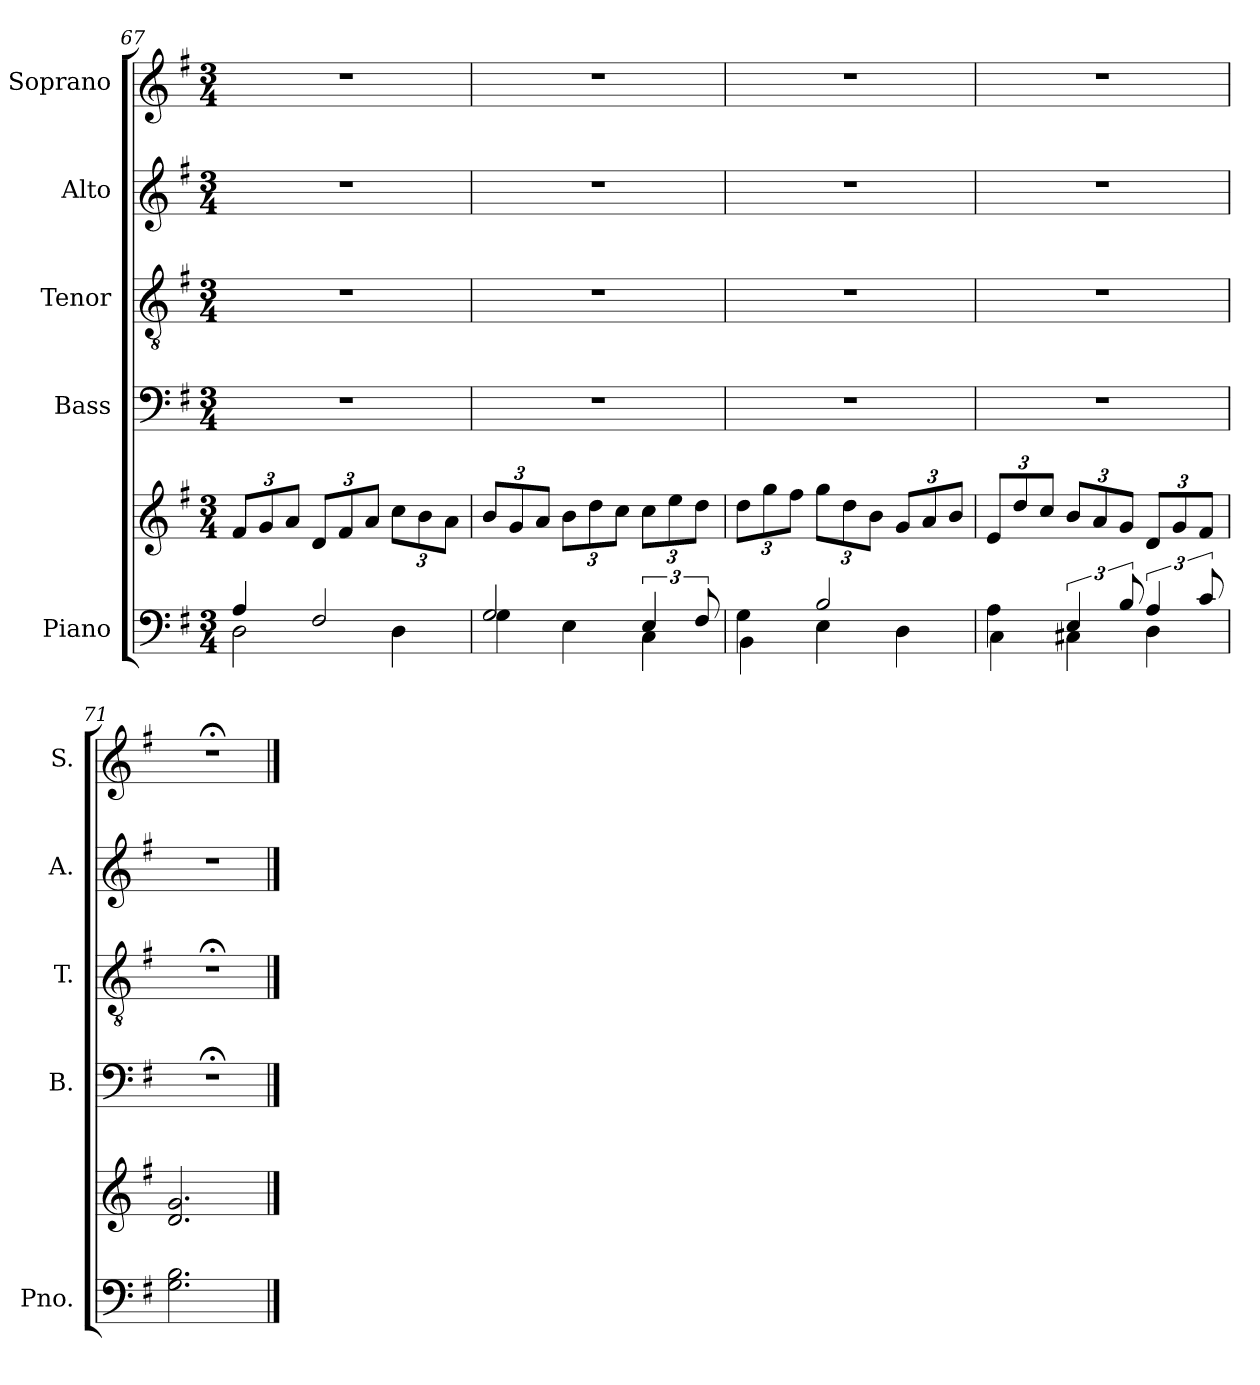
**kern	**kern	**kern	**kern	**kern	**kern
*part5	*part5	*part4	*part3	*part2	*part1
*staff6	*staff5	*staff4	*staff3	*staff2	*staff1
*I"Piano	*	*I"Bass	*I"Tenor	*I"Alto	*I"Soprano
*I'Pno.	*	*I'B.	*I'T.	*I'A.	*I'S.
*clefF4	*clefG2	*clefF4	*clefGv2	*clefG2	*clefG2
*k[f#]	*k[f#]	*k[f#]	*k[f#]	*k[f#]	*k[f#]
*G:	*G:	*G:	*G:	*G:	*G:
*M3/4	*M3/4	*M3/4	*M3/4	*M3/4	*M3/4
=67	=67	=67	=67	=67	=67
*^	*	*	*	*	*
*	*	*Xbrackettup	*	*	*	*
4A/	2D\	12f#/L	2.r	2.r	2.r	2.r
.	.	12g/	.	.	.	.
.	.	12a/J	.	.	.	.
2F#/	.	12d/L	.	.	.	.
.	.	12f#/	.	.	.	.
.	.	12a/J	.	.	.	.
.	4D\	12cc\L	.	.	.	.
.	.	12b\	.	.	.	.
.	.	12a\J	.	.	.	.
=68	=68	=68	=68	=68	=68	=68
2G/	4G\	12b/L	2.r	2.r	2.r	2.r
.	.	12g/	.	.	.	.
.	.	12a/J	.	.	.	.
.	4E\	12b\L	.	.	.	.
.	.	12dd\	.	.	.	.
.	.	12cc\J	.	.	.	.
6E/	4C\	12cc\L	.	.	.	.
.	.	12ee\	.	.	.	.
12F#/	.	12dd\J	.	.	.	.
=69	=69	=69	=69	=69	=69	=69
4G\	4BB\	12dd\L	2.r	2.r	2.r	2.r
.	.	12gg\	.	.	.	.
.	.	12ff#\J	.	.	.	.
2B/	4E\	12gg\L	.	.	.	.
.	.	12dd\	.	.	.	.
.	.	12b\J	.	.	.	.
.	4D\	12g/L	.	.	.	.
.	.	12a/	.	.	.	.
.	.	12b/J	.	.	.	.
=70	=70	=70	=70	=70	=70	=70
4A\	4C\	12e/L	2.r	2.r	2.r	2.r
.	.	12dd/	.	.	.	.
.	.	12cc/J	.	.	.	.
6E/	4C#X\	12b/L	.	.	.	.
.	.	12a/	.	.	.	.
12B/	.	12g/J	.	.	.	.
6A/	4D\	12d/L	.	.	.	.
.	.	12g/	.	.	.	.
12c/	.	12f#/J	.	.	.	.
*v	*v	*	*	*	*	*
=71	=71	=71	=71	=71	=71
2.G\ 2.B\	2.d/ 2.g/	2.r;<	2.r;<	2.r	2.r;<
==	==	==	==	==	==
*-	*-	*-	*-	*-	*-
